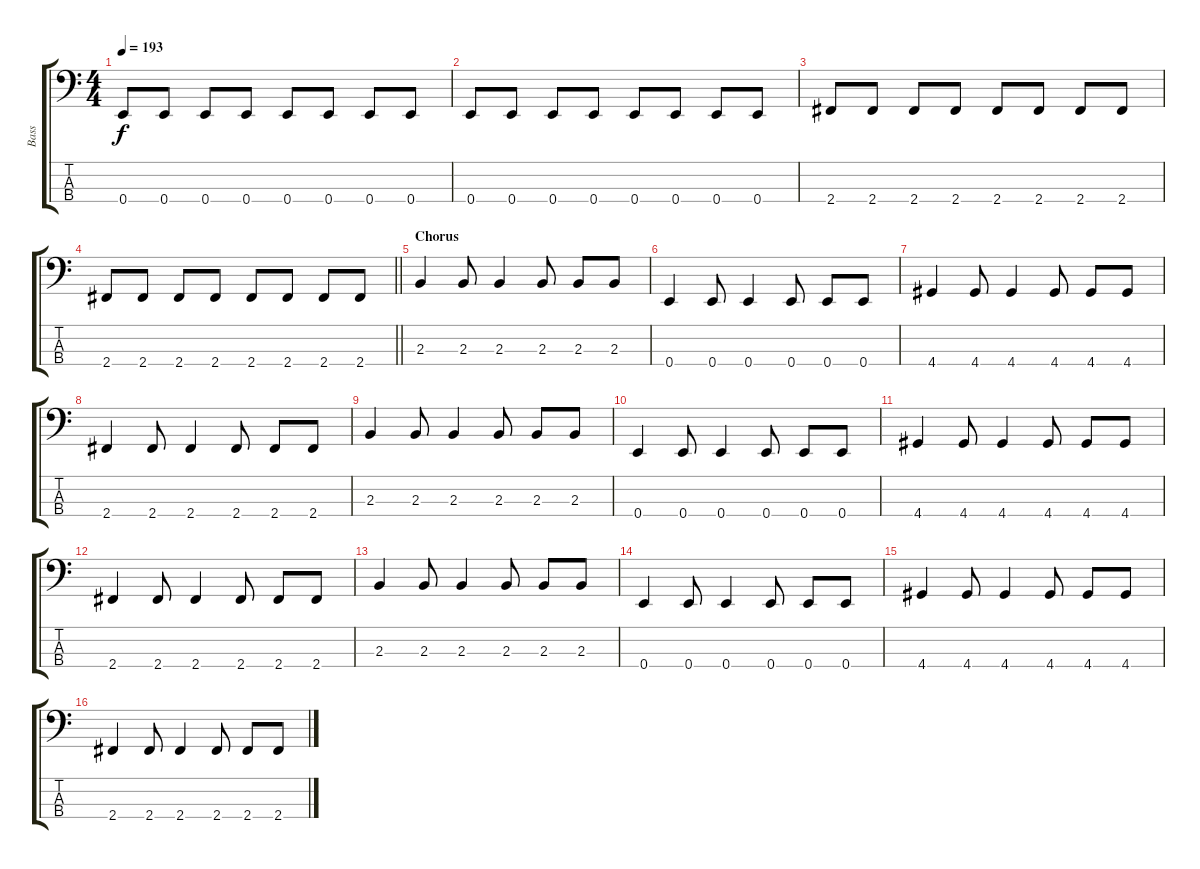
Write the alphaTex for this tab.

\track ("Bass" "Bass") {instrument electricbasspick}
\staff {score tabs}
\tuning (G2 D2 A1 E1) {hide}
\ts (4 4)
\tempo 193
\clef f4
\ks c
0.4.8{dy f} 0.4.8 0.4.8 0.4.8 0.4.8 0.4.8 0.4.8 0.4.8 |
0.4.8 0.4.8 0.4.8 0.4.8 0.4.8 0.4.8 0.4.8 0.4.8 |
2.4.8 2.4.8 2.4.8 2.4.8 2.4.8 2.4.8 2.4.8 2.4.8 |
\barLineRight lightlight
2.4.8 2.4.8 2.4.8 2.4.8 2.4.8 2.4.8 2.4.8 2.4.8 |
\section ("" "Chorus")
2.3.4 2.3.8 2.3.4 2.3.8 2.3.8 2.3.8 |
0.4.4 0.4.8 0.4.4 0.4.8 0.4.8 0.4.8 |
4.4.4 4.4.8 4.4.4 4.4.8 4.4.8 4.4.8 |
2.4.4 2.4.8 2.4.4 2.4.8 2.4.8 2.4.8 |
2.3.4 2.3.8 2.3.4 2.3.8 2.3.8 2.3.8 |
0.4.4 0.4.8 0.4.4 0.4.8 0.4.8 0.4.8 |
4.4.4 4.4.8 4.4.4 4.4.8 4.4.8 4.4.8 |
2.4.4 2.4.8 2.4.4 2.4.8 2.4.8 2.4.8 |
2.3.4 2.3.8 2.3.4 2.3.8 2.3.8 2.3.8 |
0.4.4 0.4.8 0.4.4 0.4.8 0.4.8 0.4.8 |
4.4.4 4.4.8 4.4.4 4.4.8 4.4.8 4.4.8 |
2.4.4 2.4.8 2.4.4 2.4.8 2.4.8 2.4.8
